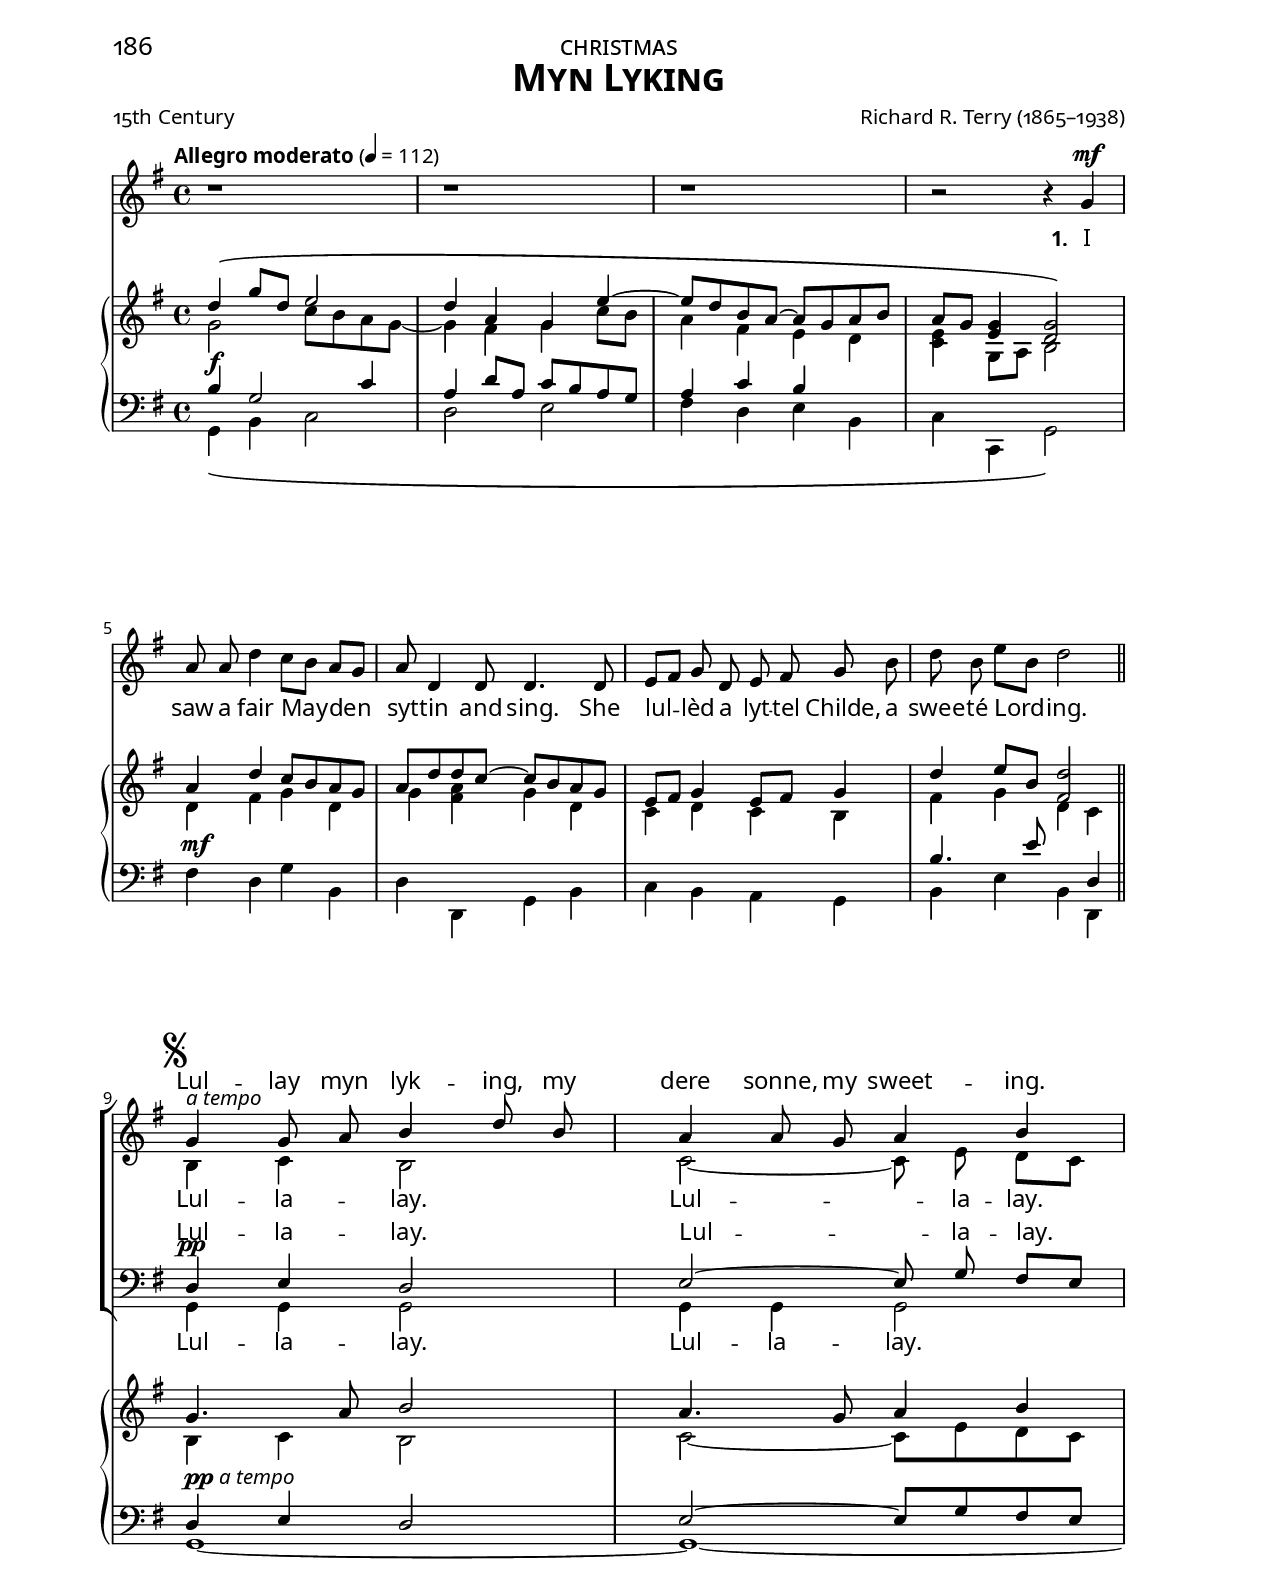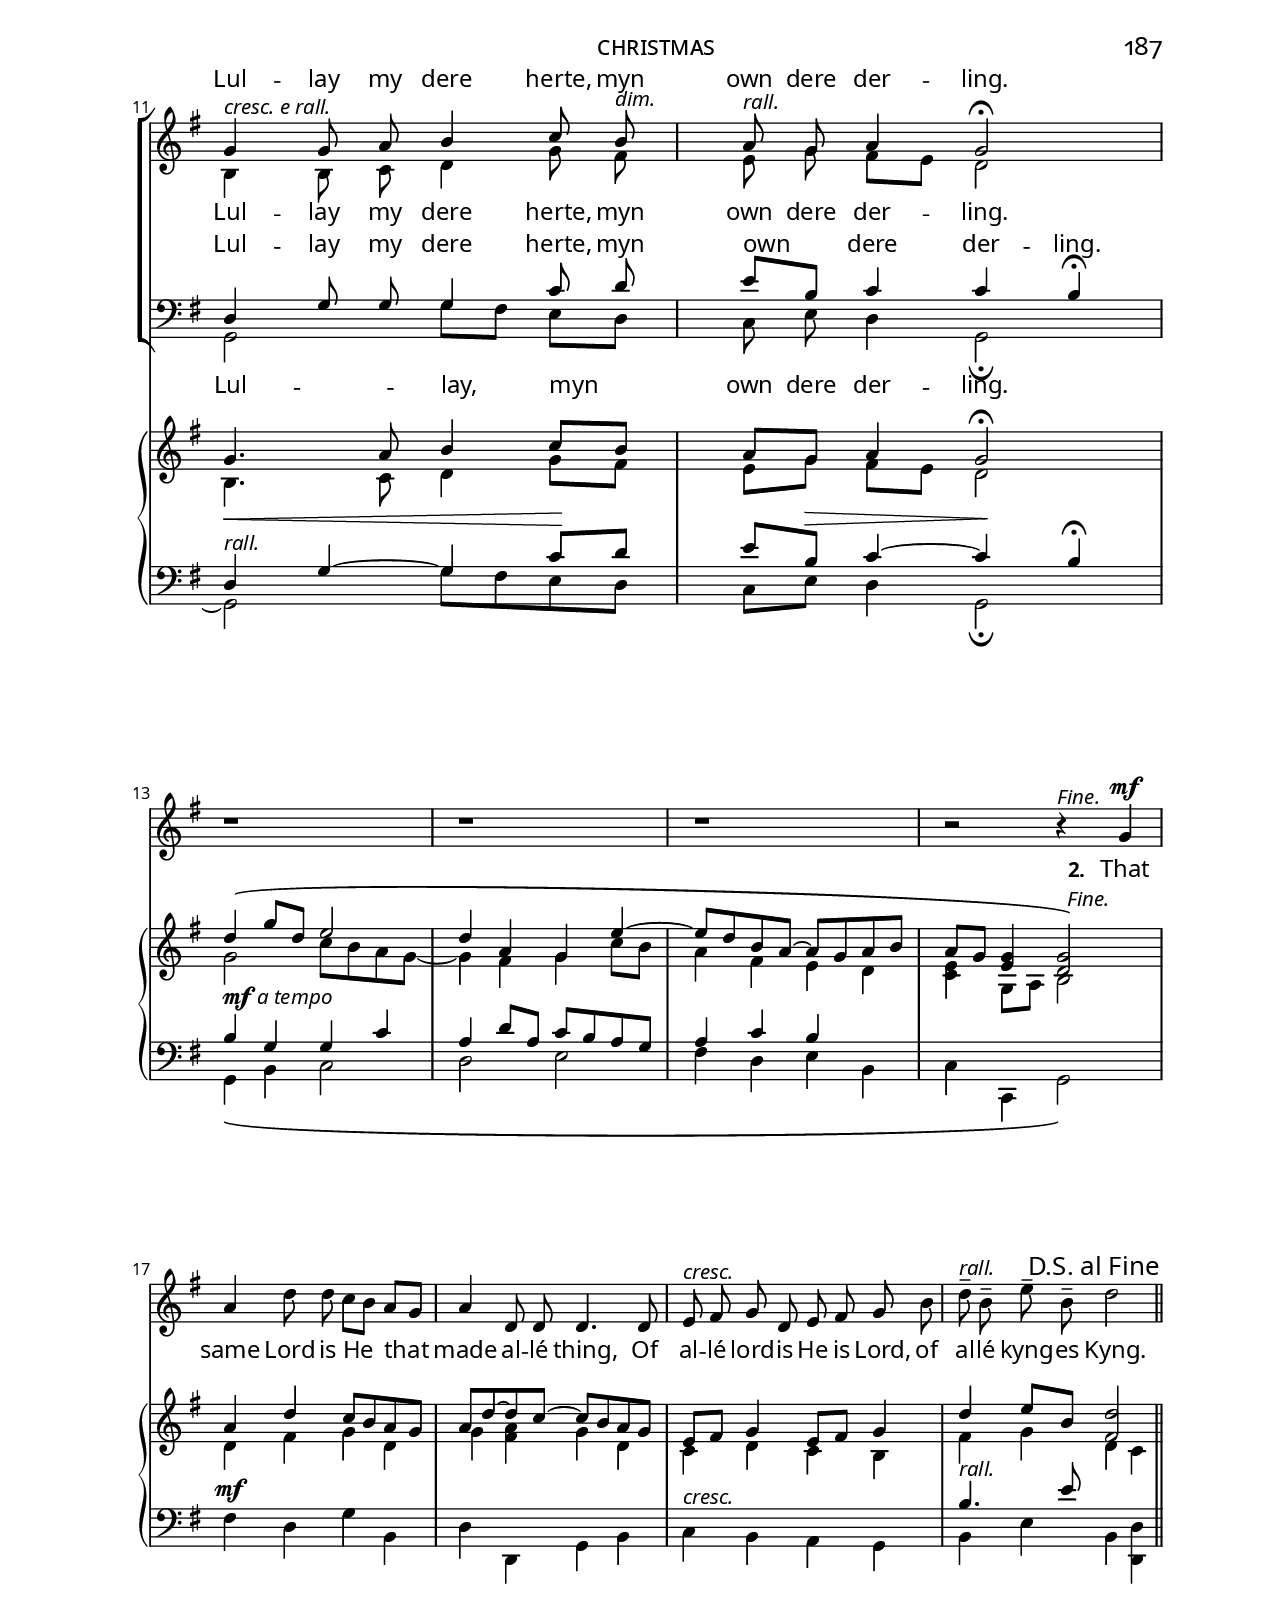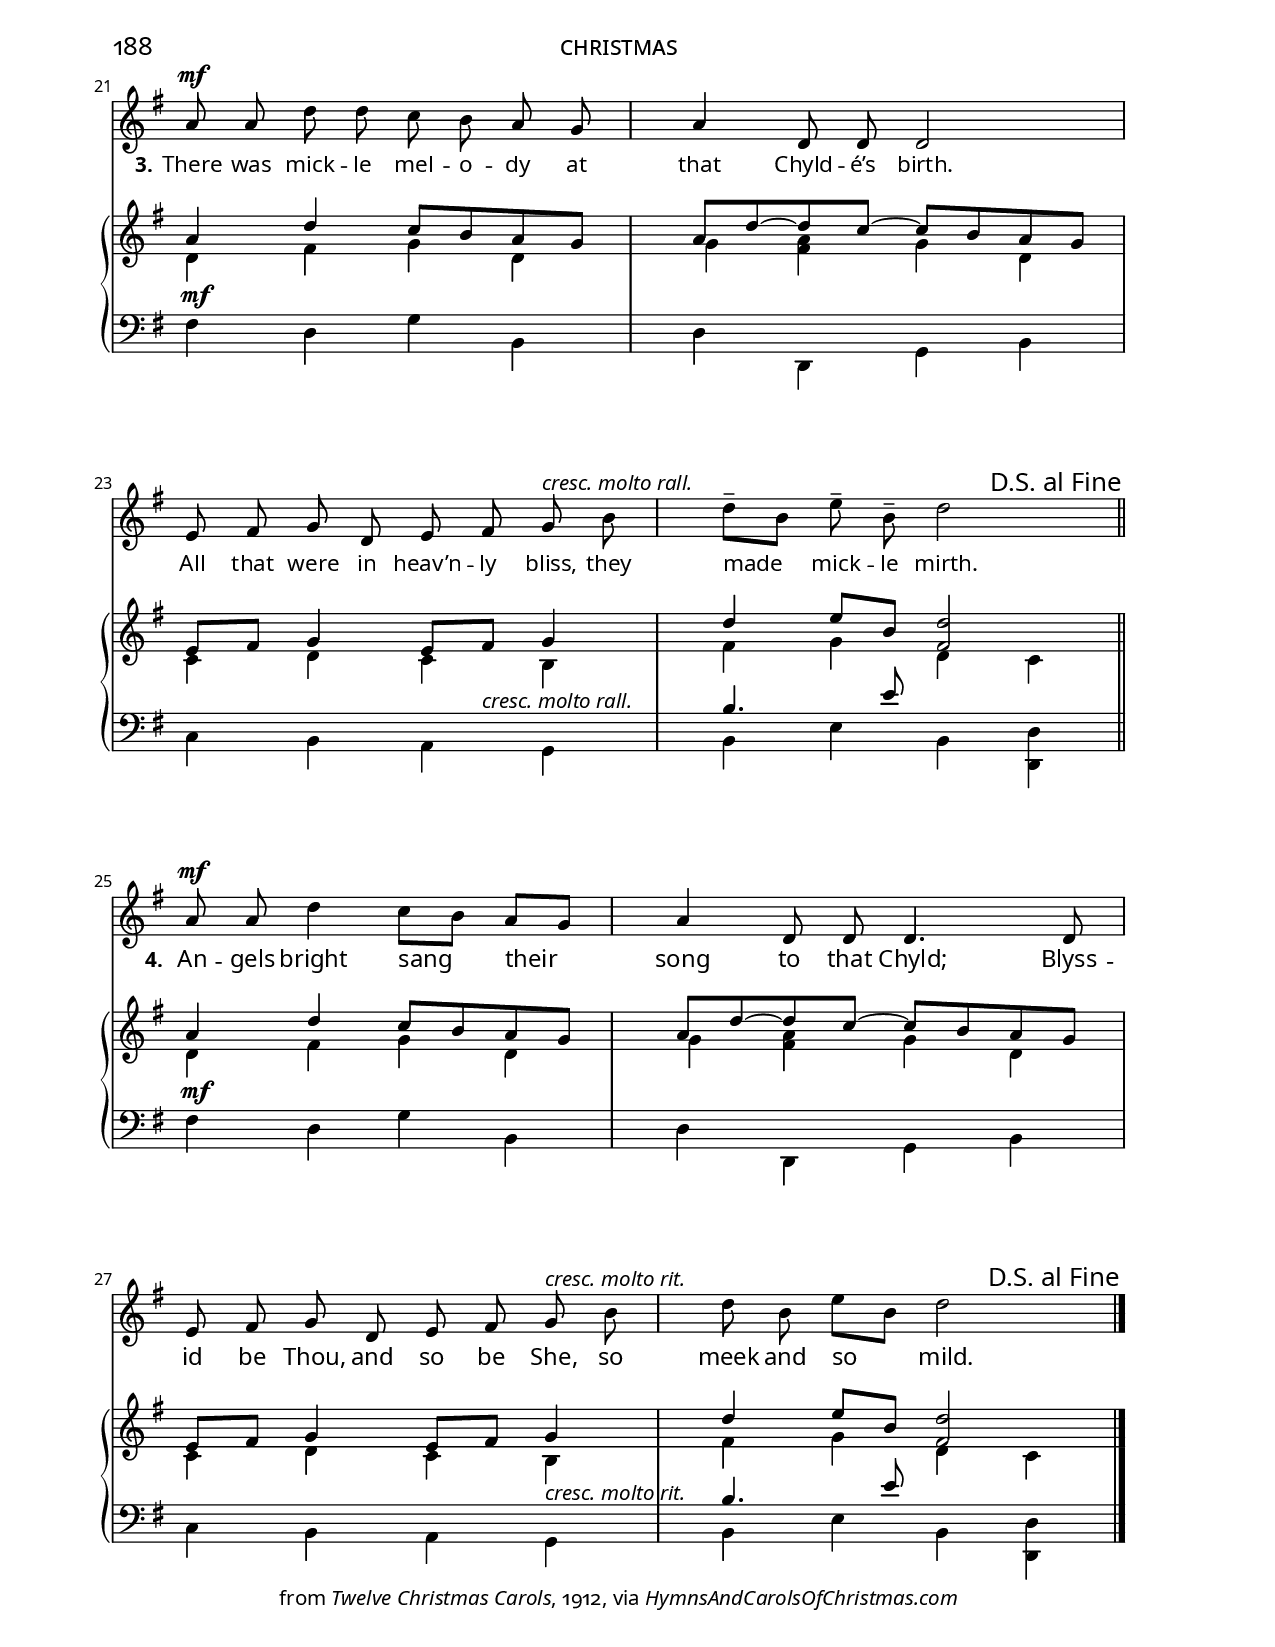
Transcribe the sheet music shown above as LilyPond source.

\version "2.14.2"
\include "util.ly"
\header {
  title = \markup{\override #'(font-name . "Garamond Premier Pro Semibold"){ \abs-fontsize #18 \smallCapsOldStyle"Myn Lyking"}}
  poet = \markup\oldStyleNum"15th Century"
  composer = \markup\oldStyleNum"Richard R. Terry (1865–1938)"
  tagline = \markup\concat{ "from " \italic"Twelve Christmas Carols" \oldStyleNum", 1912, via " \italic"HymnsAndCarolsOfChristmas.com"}
}
\paper {
  paper-height = 11\in
  paper-width = 8.5\in
  indent = 0\in
  %system-system-spacing = #'((basic-distance . 10) (padding . 0))
  system-system-spacing =
    #'((basic-distance . 0)
       (minimum-distance . 0)
       (padding . -5)
       (stretchability . 100))
  ragged-last-bottom = ##f
  ragged-bottom = ##f
  two-sided = ##t
  inner-margin = 1\in
  outer-margin = 0.75\in
  top-margin = 0.26\in
  bottom-margin = 0.25\in
  first-page-number = #186
  print-first-page-number = ##t
  headerLine = \markup{\override #'(font-name . "Garamond Premier Pro") \smallCapsOldStyle"christmas"}
  oddHeaderMarkup = \markup\fill-line{
     \override #'(font-name . "Garamond Premier Pro")\abs-fontsize #12.5
     \combine 
        \fill-line{"" \on-the-fly #print-page-number-check-first
        \oldStylePageNum""
        }
        \fill-line{\headerLine}
  }
  evenHeaderMarkup = \markup {
     \override #'(font-name . "Garamond Premier Pro")\abs-fontsize #12.5
     \combine
        \on-the-fly #print-page-number-check-first
        \oldStylePageNum""
        \fill-line{\headerLine}
  }
}
#(set-global-staff-size 18) \paper{ #(define fonts (make-pango-font-tree "Garamond Premier Pro" "Garamond Premier Pro" "Garamond Premier Pro" (/ 18 20))) }
global = {
  \key g \major
  \time 4/4
  \autoBeamOff
  \override DynamicLineSpanner #'staff-padding = #0.0
  \override DynamicLineSpanner #'Y-extent = #'(-0 . 0)
  \mergeDifferentlyHeadedOn
  \mergeDifferentlyDottedOn
}
verseRests = { r1 | r1 | r1 | r2 r4 }
verseRestsII = { r1 | r1 | r1 | r2 r4^\markup\italic"Fine." }
verseMusic = \relative c'' {
  g4^\mf |
  
  a8 a d4 c8[ b] a[ g] |
  a d,4 d8 d4. d8 |
  e[ fis] g d e fis g b |
  d b e[ b] d2 \bar "||" \break
}
verseMusicII = \relative c'' {
  g4^\mf |
  
  a4 d8 d c8[ b] a[ g] |
  a4 d,8 d d4. d8 |
  e^\markup\italic"cresc." fis g d e fis g b |
  d--^\markup\italic"rall." b-- e-- b-- d2 \bar "||" 
  \once \override Score.RehearsalMark #'break-visibility = #end-of-line-visible
  \once \override Score.RehearsalMark #'self-alignment-X = #RIGHT
  \mark "D.S. al Fine"
  \break 
  
  a8^\mf a d d c8 b a g |
  a4 d,8 d d2 |
  e8 fis g d e fis g^\markup\italic"cresc. molto rall." b |
  d[-- b] e-- b-- d2 \bar "||"
  \once \override Score.RehearsalMark #'break-visibility = #end-of-line-visible
  \once \override Score.RehearsalMark #'self-alignment-X = #RIGHT
  \mark "D.S. al Fine"
  \break 
  
  a8^\mf a d4 c8[ b] a[ g] |
  a4 d,8 d d4. d8 |
  e fis g d e fis g^\markup\italic"cresc. molto rit." b |
  d b e[ b] d2 \bar "|."
  \once \override Score.RehearsalMark #'break-visibility = #end-of-line-visible
  \once \override Score.RehearsalMark #'self-alignment-X = #RIGHT
  \mark "D.S. al Fine"
}

sopMusic = \relative c'' {
  \mark \markup { \musicglyph #"scripts.segno" }
  g4^\markup\italic"a tempo" g8 a b4 d8 b |
  a4 a8 g a4 b |
  g^\markup\italic"cresc. e rall." g8 a b4 c8 b^\markup\italic"dim." |
  a^\markup\italic"rall." g a4 g2\fermata \break
}
verseWords = \lyricmode {
  \set stanza = #"1. "
  I saw a fair May -- den syt -- tin and sing.
  She lul -- lèd a lyt -- tel Childe, a swee -- té Lord -- ing.
  
  \repeat unfold 21 {\skip1}
  \set stanza = #"2. "
  That same Lord is He that made al -- lé thing,
  Of al -- lé lord -- is He is Lord, of al -- lé kyng -- es Kyng.
  
\override LyricText #'font-size = #0.8
  \set stanza = #"3."
  There was mick -- le mel -- o -- dy at that Chyld -- é’s birth.
  All that were in heav’n -- ly bliss, they made mick -- le mirth.
  
\override LyricText #'font-size = #1.3
  \set stanza = #"4. "
  An -- gels bright sang their song to that Chyld;
  Blyss -- id be Thou, and so be She, so meek and so mild.
}
sopWords = \lyricmode {
  \repeat unfold 22 {\skip1}
  Lul -- lay myn lyk -- ing, my dere sonne, my sweet -- ing.
  Lul -- lay my dere herte, myn own dere der -- ling.
}

altoMusic = \relative c' {
  b4 c b2 |
  c~ c8 e d[ c] |
  b4 b8 c d4 g8 fis |
  e g fis[ e] d2
}
altoWords = \lyricmode {
  Lul -- la -- lay.
  Lul -- la -- lay.
  Lul -- lay my dere herte, myn own dere der -- ling.
}
altoWordsII = \lyricmode {
%\markup\italic
  \set stanza = #"2. "
  \set ignoreMelismata = ##t
}
altoWordsIII = \lyricmode {
  \set stanza = #"3. "
  \set ignoreMelismata = ##t
}
altoWordsIV = \lyricmode {
  \set stanza = #"4. "
  \set ignoreMelismata = ##t
}
altoWordsV = \lyricmode {
  \set stanza = #"5. "
  \set ignoreMelismata = ##t
}
altoWordsVI = \lyricmode {
  \set stanza = #"6. "
  \set ignoreMelismata = ##t
}
tenorMusic = \relative c' {
  d,4^\pp e d2 |
  e~ e8 g fis[ e] |
  d4 g8 g g4 c8 d |
  e[ b] c4 c b\fermata
}
tenorWords = \lyricmode {
  Lul -- la -- lay.
  Lul -- la -- lay.
  Lul -- lay my dere herte, myn own dere der -- ling.
}

bassMusic = \relative c {
  g4 g g2 |
  g4 g g2 |
  g2 g'8[ fis] e[ d] |
  c e d4 g,2\fermata
}
bassWords = \lyricmode {
  Lul -- la -- lay.
  Lul -- la -- lay.
  Lul -- lay, myn own dere der -- ling.
}

chorusRests = { s1*8 }

pianoRH = \relative c' {
  << \new Voice { \voiceOne 
                  d'4\( g8[ d] e2 |
                  d4 a g e'~ |
                  e8[ d b a]~ a[ g a b] |
                  a[ g] <g e>4 <g d>2\) |
                  
                  a4 d c8[ b a g] |
                  a[ d d c]~ c[ b a g] |
                  e[ fis] g4 e8[ fis] g4 |
                  d' e8[ b] <d fis,>2 |
                  
                  g,4. a8 b2 |
                  a4. g8 a4 b |
                  g4. a8 b4 c8[ b] |
                  a[ g] a4 g2\fermata |
                  
                  
                  d'4\( g8[ d] e2 |
                  d4 a g e'~ |
                  e8[ d b a]~ a[ g a b] |
                  a[ g] <g e>4 <g d>2\) |
                  
                  a4 d c8[ b a g] |
                  a[ d~ d c]~ c[ b a g] |
                  e[ fis] g4 e8[ fis] g4 |
                  d' e8[ b] <d fis,>2 |
                  
                  a4 d c8[ b a g] |
                  a[ d~ d c]~ c[ b a g] |
                  e[ fis] g4 e8[ fis] g4 |
                  d' e8[ b] <d fis,>2 |
                  
                  a4 d c8[ b a g] |
                  a[ d~ d c]~ c[ b a g] |
                  e[ fis] g4 e8[ fis] g4 |
                  d' e8[ b] <d fis,>2 |
                }
     \new Voice { \voiceTwo
                  g,2 c8[ b a g]~ |
                  g4 fis g c8[ b] |
                  a4 fis e d |
                  <c e> g8[ a] b2 |
                  
                  d4 fis g d |
                  g <a fis> g d |
                  c d c b |
                  fis' g d c |
                  
                  b c b2 |
                  c~ c8[ e d c] |
                  b4. c8 d4 g8[ fis] |
                  e[ g] fis[ e] d2 |
                  
                  
                  g2 c8[ b a g]~ |
                  g4 fis g c8[ b] |
                  a4 fis e d |
                  <c e> g8[ a] << b2 { s16 s4..^\markup\italic"Fine."} >> |
                  
                  d4 fis g d |
                  g <a fis> g d |
                  c d c b |
                  fis' g d c |
                  
                  d4 fis g d |
                  g <a fis> g d |
                  c d c b |
                  fis' g d c |
                  
                  d4 fis g d |
                  g <a fis> g d |
                  c d c b |
                  fis' g d c |
                }
  >>
}
pianoLH = \relative c' {
  << \new Voice { \voiceOne 
                  b4^\f g2 c4 |
                  a d8[ a] c[ b a g] |
                  a4 c b s |
                  s1 |
                  
                  s1^\mf |
                  s1 |
                  s1 |
                  b4. e8 s4 d,4 |
                  
                  d4^\markup{\dynamic"pp" \italic "a tempo"} e d2 |
                  e2~ e8[ g fis e] |
                  d4^\markup\italic"rall."^\< g~ g c8[\! d] |
                  e[ b]^\> c4~ c\! b\fermata |
                  
                  
                  b4^\markup{\dynamic"mf" \italic"a tempo"} g4 g c |
                  a d8[ a] c[ b a g] |
                  a4 c b s |
                  s2. s4 |
                  
                  s1^\mf |
                  s1 |
                  s1^\markup\italic"cresc." |
                  b4.^\markup\italic"rall." e8 s2 |
                  
                  s1^\mf |
                  s1 |
                  s2 s8 s4.^\markup\italic"cresc. molto rall." |
                  b4. e8 s2 |
                  
                  s1^\mf |
                  s1 |
                  s2 s4 s^\markup\italic"cresc. molto rit." |
                  b4. e8 s2 |
                }
     \new Voice { \voiceTwo
                  g,,4\( b c2 |
                  d e |
                  fis4 d e b |
                  c c, g'2\) |
                  
                  fis'4 d g b, |
                  d d, g  b |
                  c b a g |
                  b e b d, |
                  
                  g1~ |
                  g~ |
                  g2 g'8[ fis e d] |
                  c[ e] d4 g,2\fermata
                  
                  
                  g4\( b c2 |
                  d e |
                  fis4 d e b |
                  c c, g'2\) |
                  
                  fis'4 d g b, |
                  d d, g  b |
                  c b a g |
                  b e b <d d,> |
                  
                  fis4 d g b, |
                  d d, g  b |
                  c b a g |
                  b e b <d d,> |
                  
                  fis4 d g b, |
                  d d, g  b |
                  c b a g |
                  b e b <d d,> |
                }
  >>
}

\score {
  <<
   \new ChoirStaff <<
    \new Staff = women <<
      \new Voice = "sopranos" { \global \tempo "Allegro moderato" 4 = 112 \verseRests \verseMusic \voiceOne \sopMusic \oneVoice \verseRestsII \verseMusicII }
      \new Voice = "altos" { \voiceTwo \global \chorusRests \altoMusic }
    >>
    \new Lyrics \with { alignAboveContext = #"women" \override VerticalAxisGroup #'nonstaff-relatedstaff-spacing = #'((basic-distance . 1))} \lyricsto "sopranos" \sopWords
    \new Lyrics = "altosVI"  \with { alignBelowContext = #"women"} \lyricsto "altos" \altoWordsVI
    \new Lyrics = "altosV"  \with { alignBelowContext = #"women"} \lyricsto "altos" \altoWordsV
    \new Lyrics = "altosIV"  \with { alignBelowContext = #"women"} \lyricsto "altos" \altoWordsIV
    \new Lyrics = "altosIII"  \with { alignBelowContext = #"women"} \lyricsto "altos" \altoWordsIII
    \new Lyrics = "altosII"  \with { alignBelowContext = #"women"} \lyricsto "altos" \altoWordsII
    \new Lyrics = "altos"  \with { alignBelowContext = #"women"} \lyricsto "altos" \altoWords
    \context Lyrics = "altos" \lyricsto "sopranos" \verseWords
   \new Staff = men <<
      \clef bass
      \new Voice = "tenors" { \voiceOne \global \chorusRests \tenorMusic }
      \new Voice = "basses" { \voiceTwo \global \chorusRests \bassMusic }
    >>
    \new Lyrics \with { alignAboveContext = #"men" \override VerticalAxisGroup #'nonstaff-relatedstaff-spacing = #'((basic-distance . 1)) } \lyricsto "tenors" \tenorWords
    \new Lyrics \with { alignBelowContext = #"men" \override VerticalAxisGroup #'nonstaff-relatedstaff-spacing = #'((basic-distance . 1)) } \lyricsto "basses" \bassWords
  >>
    \new PianoStaff << \new Staff { \global \new Voice { \pianoRH } } \new Staff { \global \clef "bass" \pianoLH } >>
  >>
  \layout {
  \context {
    \Lyrics
    \override LyricText #'font-size = #1.3
  }
    \context {
      \Score
      \override SpacingSpanner #'base-shortest-duration = #(ly:make-moment 1 2)
      \override SpacingSpanner #'common-shortest-duration = #(ly:make-moment 1 2)
    }
    \context {
      % Remove all empty staves
      \Staff \RemoveEmptyStaves \override VerticalAxisGroup #'remove-first = ##t
    }
    \context {
      \Lyrics
      \override LyricText #'X-offset = #center-on-word
    }
  }
}

